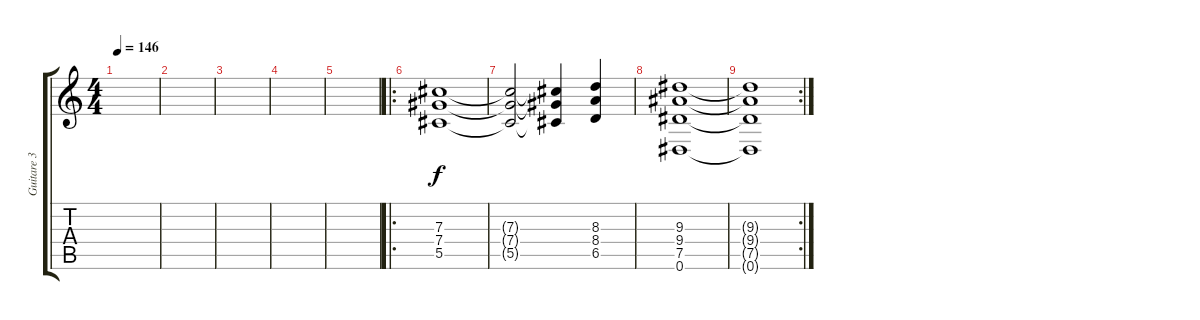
\track ("Guitare 3" "Guitare 3") {instrument distortionguitar}
\staff {score tabs}
\tuning (Eb4 Bb3 Gb3 Db3 Ab2 Eb2) {hide}
\ts (4 4)
\tempo 146
\clef g2
\ks c
|
|
|
|
|
\ro
(7.3 7.4 5.5).1 |
(7.3{t} 7.4{t} 5.5{t}).2 (7.3{t} 7.4{t} 5.5{t}).4 (8.3 8.4 6.5).4 |
(9.3 9.4 7.5 0.6).1 |
\rc 2
(9.3{t} 9.4{t} 7.5{t} 0.6{t}).1
